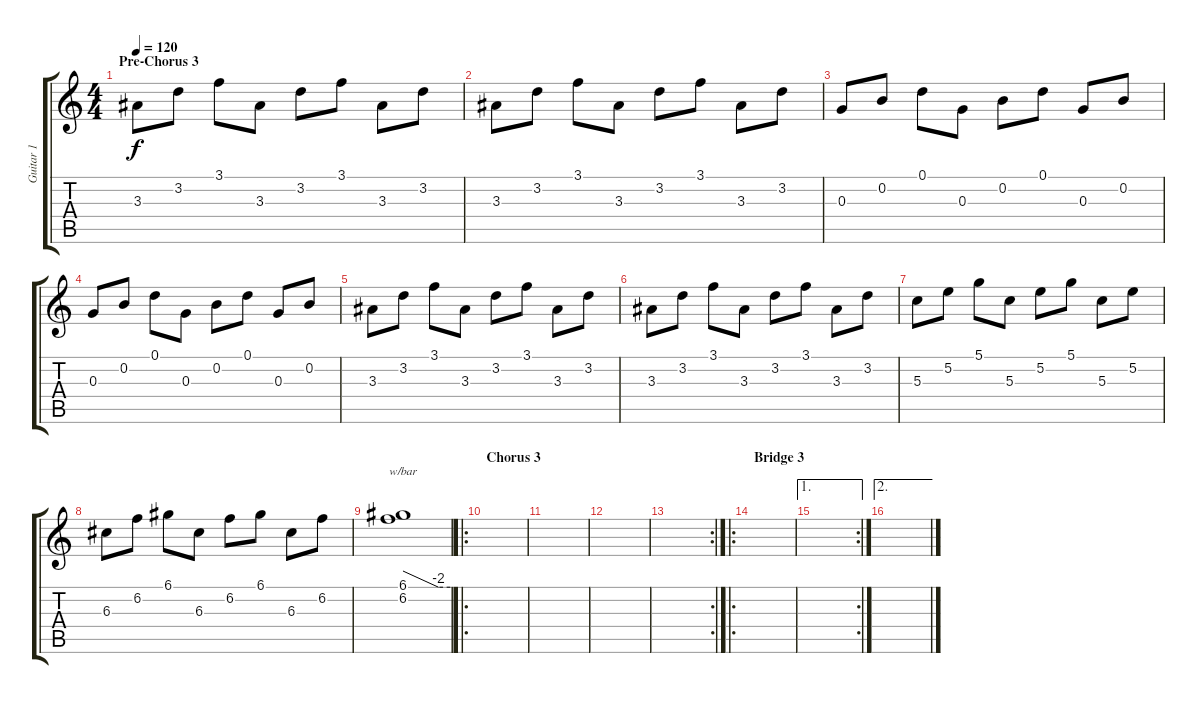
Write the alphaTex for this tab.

\track ("Guitar 1" "Guitar 1") {instrument overdrivenguitar}
\staff {score tabs}
\tuning (D4 B3 G3 D3 G2 D2) {hide}
\ts (4 4)
\section ("" "Pre-Chorus 3")
\tempo 120
\clef g2
\ks c
3.3.8{dy f} 3.2.8 3.1.8 3.3.8 3.2.8 3.1.8 3.3.8 3.2.8 |
3.3.8 3.2.8 3.1.8 3.3.8 3.2.8 3.1.8 3.3.8 3.2.8 |
0.3.8 0.2.8 0.1.8 0.3.8 0.2.8 0.1.8 0.3.8 0.2.8 |
0.3.8 0.2.8 0.1.8 0.3.8 0.2.8 0.1.8 0.3.8 0.2.8 |
3.3.8 3.2.8 3.1.8 3.3.8 3.2.8 3.1.8 3.3.8 3.2.8 |
3.3.8 3.2.8 3.1.8 3.3.8 3.2.8 3.1.8 3.3.8 3.2.8 |
5.3.8 5.2.8 5.1.8 5.3.8 5.2.8 5.1.8 5.3.8 5.2.8 |
6.3.8 6.2.8 6.1.8 6.3.8 6.2.8 6.1.8 6.3.8 6.2.8 |
(6.1 6.2).1{tbe (custom default 0 0 45 -8 60 -8) instrument distortionguitar} |
\ro
\section ("" "Chorus 3")
|
|
|
\rc 2
|
\ro
\section ("" "Bridge 3")
|
\ae 1
\rc 2
|
\ae 2
